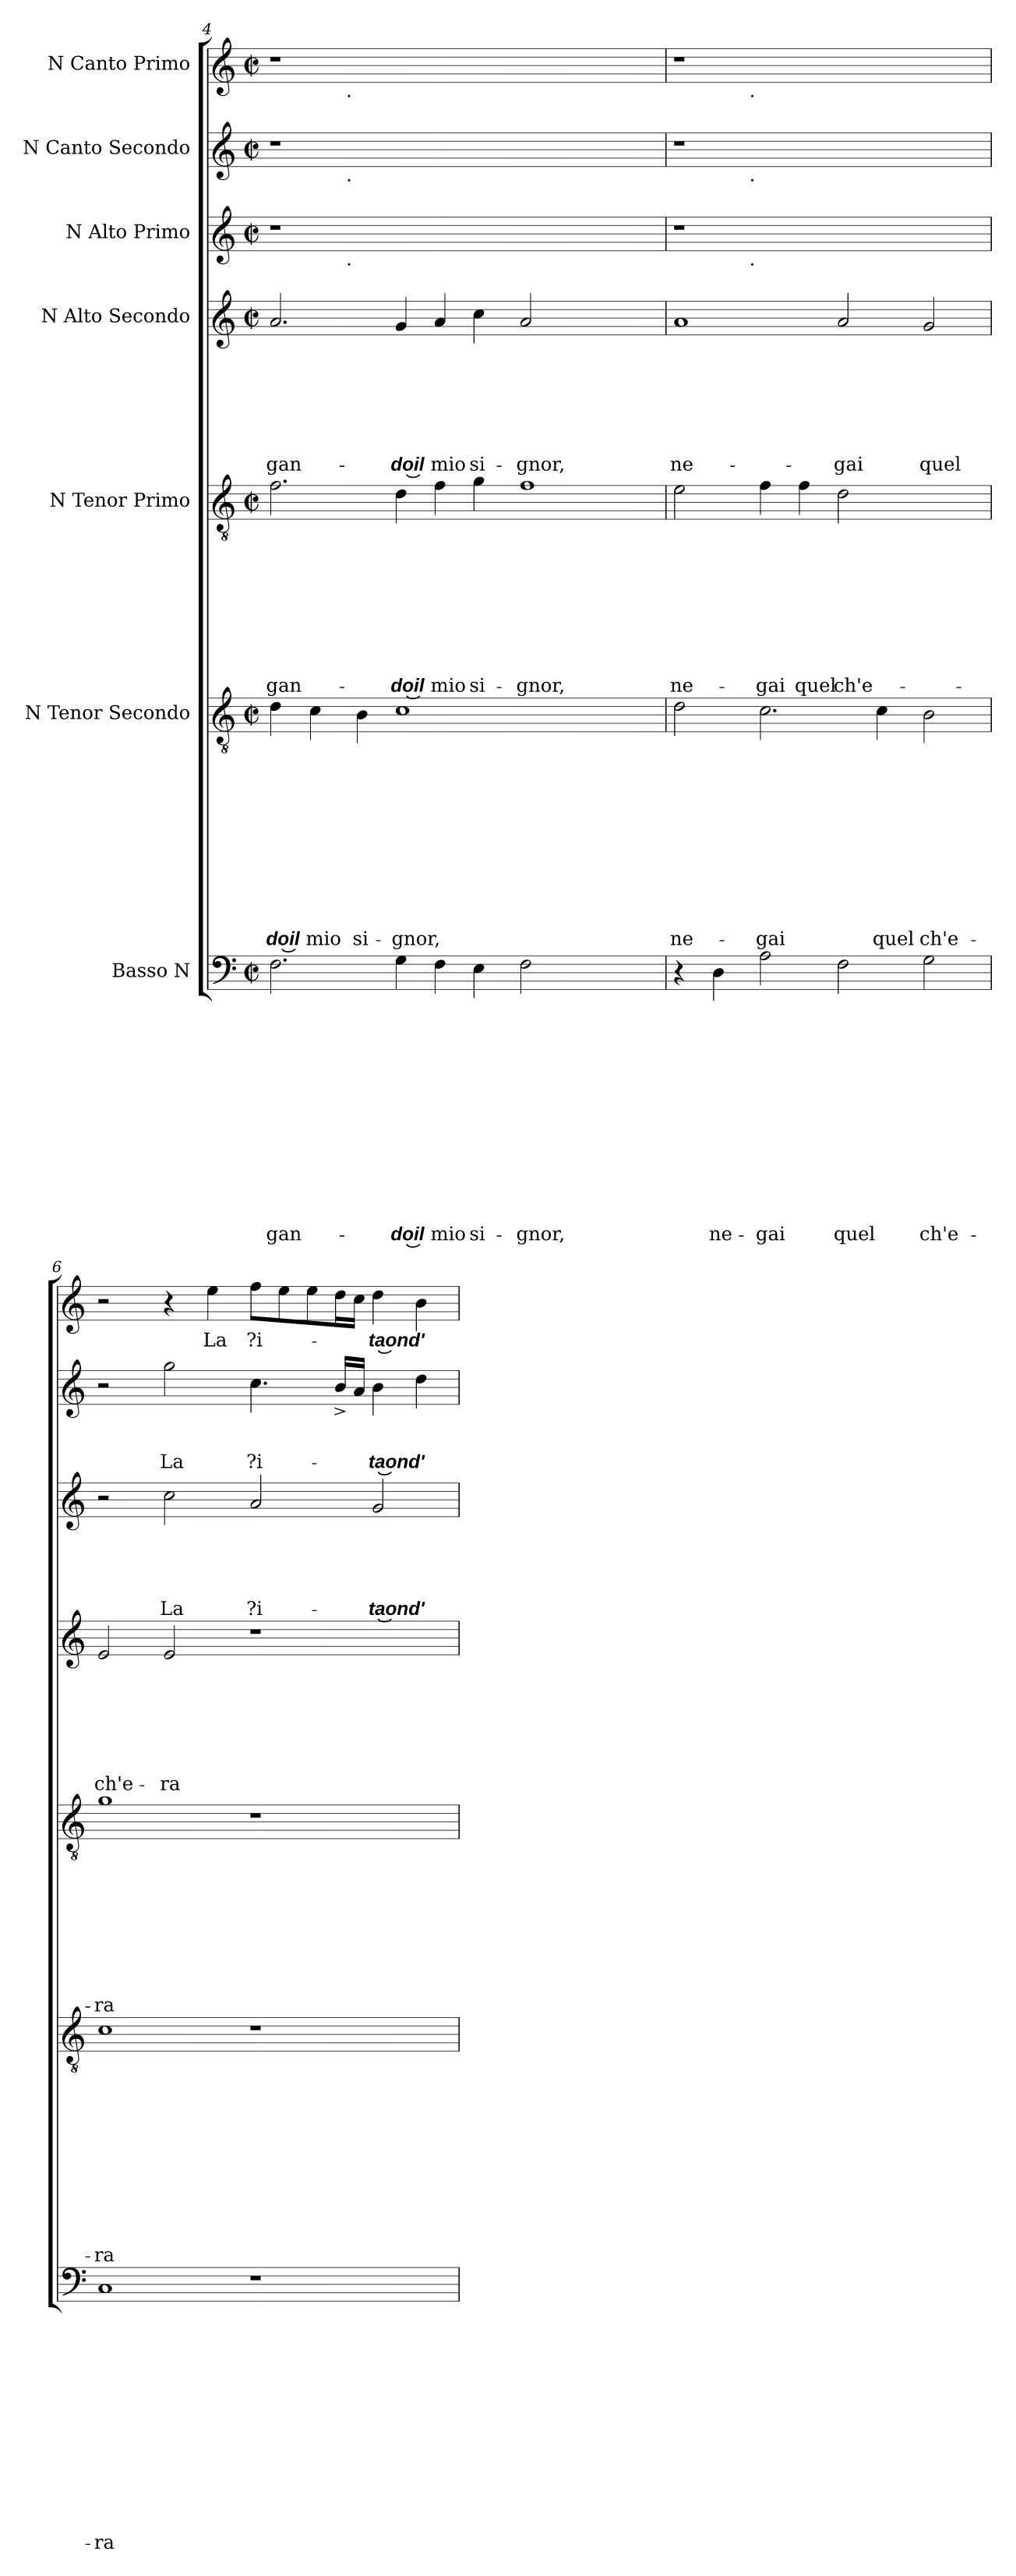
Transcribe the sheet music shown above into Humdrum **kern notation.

**kern	**text	**text	**text	**text	**text	**text	**text	**text	**text	**text	**text	**text	**text	**kern	**text	**text	**text	**text	**text	**text	**text	**text	**text	**text	**text	**kern	**text	**text	**text	**text	**text	**text	**text	**text	**text	**kern	**text	**text	**text	**text	**text	**text	**text	**kern	**text	**text	**text	**text	**text	**kern	**text	**text	**text	**kern	**text
*part7	*part7	*part7	*part7	*part7	*part7	*part7	*part7	*part7	*part7	*part7	*part7	*part7	*part7	*part6	*part6	*part6	*part6	*part6	*part6	*part6	*part6	*part6	*part6	*part6	*part6	*part5	*part5	*part5	*part5	*part5	*part5	*part5	*part5	*part5	*part5	*part4	*part4	*part4	*part4	*part4	*part4	*part4	*part4	*part3	*part3	*part3	*part3	*part3	*part3	*part2	*part2	*part2	*part2	*part1	*part1
*staff7	*staff7	*staff7	*staff7	*staff7	*staff7	*staff7	*staff7	*staff7	*staff7	*staff7	*staff7	*staff7	*staff7	*staff6	*staff6	*staff6	*staff6	*staff6	*staff6	*staff6	*staff6	*staff6	*staff6	*staff6	*staff6	*staff5	*staff5	*staff5	*staff5	*staff5	*staff5	*staff5	*staff5	*staff5	*staff5	*staff4	*staff4	*staff4	*staff4	*staff4	*staff4	*staff4	*staff4	*staff3	*staff3	*staff3	*staff3	*staff3	*staff3	*staff2	*staff2	*staff2	*staff2	*staff1	*staff1
*I"Basso N	*	*	*	*	*	*	*	*	*	*	*	*	*	*I"N Tenor Secondo	*	*	*	*	*	*	*	*	*	*	*	*I"N Tenor Primo	*	*	*	*	*	*	*	*	*	*I"N Alto Secondo	*	*	*	*	*	*	*	*I"N Alto Primo	*	*	*	*	*	*I"N Canto Secondo	*	*	*	*I"N Canto Primo	*
!!LO:PB:g=z
*clefF4	*	*	*	*	*	*	*	*	*	*	*	*	*	*clefGv2	*	*	*	*	*	*	*	*	*	*	*	*clefGv2	*	*	*	*	*	*	*	*	*	*clefG2	*	*	*	*	*	*	*	*clefG2	*	*	*	*	*	*clefG2	*	*	*	*clefG2	*
*k[]	*	*	*	*	*	*	*	*	*	*	*	*	*	*k[]	*	*	*	*	*	*	*	*	*	*	*	*k[]	*	*	*	*	*	*	*	*	*	*k[]	*	*	*	*	*	*	*	*k[]	*	*	*	*	*	*k[]	*	*	*	*k[]	*
*C:	*	*	*	*	*	*	*	*	*	*	*	*	*	*C:	*	*	*	*	*	*	*	*	*	*	*	*C:	*	*	*	*	*	*	*	*	*	*C:	*	*	*	*	*	*	*	*C:	*	*	*	*	*	*C:	*	*	*	*C:	*
*M2/2	*	*	*	*	*	*	*	*	*	*	*	*	*	*M2/2	*	*	*	*	*	*	*	*	*	*	*	*M2/2	*	*	*	*	*	*	*	*	*	*M2/2	*	*	*	*	*	*	*	*M2/2	*	*	*	*	*	*M2/2	*	*	*	*M2/2	*
*met(c|)	*	*	*	*	*	*	*	*	*	*	*	*	*	*met(c|)	*	*	*	*	*	*	*	*	*	*	*	*met(c|)	*	*	*	*	*	*	*	*	*	*met(c|)	*	*	*	*	*	*	*	*met(c|)	*	*	*	*	*	*met(c|)	*	*	*	*met(c|)	*
=4	=4	=4	=4	=4	=4	=4	=4	=4	=4	=4	=4	=4	=4	=4	=4	=4	=4	=4	=4	=4	=4	=4	=4	=4	=4	=4	=4	=4	=4	=4	=4	=4	=4	=4	=4	=4	=4	=4	=4	=4	=4	=4	=4	=4	=4	=4	=4	=4	=4	=4	=4	=4	=4	=4	=4
!	!	!	!	!	!	!	!	!	!	!	!	!	!LO:LY:b	!	!	!	!	!	!	!	!	!	!	!	!LO:LY:b	!	!	!	!	!	!	!	!	!	!LO:LY:b	!	!	!	!	!	!	!	!LO:LY:b	!	!	!	!	!	!	!	!	!	!	!	!
*	*	*	*	*	*	*	*	*	*	*	*	*	*	*	*	*	*	*	*	*	*	*	*	*	*	*	*	*	*	*	*	*	*	*	*	*	*	*	*	*	*	*	*	*^	*	*	*	*	*	*^	*	*	*	*^	*
2.F\	.	.	.	.	.	.	.	.	.	.	.	.	-gan-	4d\	.	.	.	.	.	.	.	.	.	.	-do͜il	2.f\	.	.	.	.	.	.	.	.	-gan-	2.a/	.	.	.	.	.	.	-gan-	1r	4...ryy	.	.	.	.	.	1r	4...ryy	.	.	.	1r	4...ryy	.
!	!	!	!	!	!	!	!	!	!	!	!	!	!	!	!	!	!	!	!	!	!	!	!	!	!LO:LY:b	!	!	!	!	!	!	!	!	!	!	!	!	!	!	!	!	!	!	!	!	!	!	!	!	!	!	!	!	!	!	!	!	!
.	.	.	.	.	.	.	.	.	.	.	.	.	.	4c\	.	.	.	.	.	.	.	.	.	.	mio	.	.	.	.	.	.	.	.	.	.	.	.	.	.	.	.	.	.	.	.	.	.	.	.	.	.	.	.	.	.	.	.	.
!	!	!	!	!	!	!	!	!	!	!	!	!	!	!	!	!	!	!	!	!	!	!	!	!	!	!	!	!	!	!	!	!	!	!	!	!	!	!	!	!	!	!	!	!	!	!	!	!	!	!	!	!	!	!	!	!	!LO:TX:b:t=.	!
!	!	!	!	!	!	!	!	!	!	!	!	!	!	!	!	!	!	!	!	!	!	!	!	!	!	!	!	!	!	!	!	!	!	!	!	!	!	!	!	!	!	!	!	!	!	!	!	!	!	!	!	!LO:TX:b:t=.	!	!	!	!	!	!
!	!	!	!	!	!	!	!	!	!	!	!	!	!	!	!	!	!	!	!	!	!	!	!	!	!	!	!	!	!	!	!	!	!	!	!	!	!	!	!	!	!	!	!	!	!LO:TX:b:t=.	!	!	!	!	!	!	!	!	!	!	!	!	!
.	.	.	.	.	.	.	.	.	.	.	.	.	.	.	.	.	.	.	.	.	.	.	.	.	.	.	.	.	.	.	.	.	.	.	.	.	.	.	.	.	.	.	.	.	1ryy	.	.	.	.	.	.	1ryy	.	.	.	.	1ryy	.
!	!	!	!	!	!	!	!	!	!	!	!	!	!	!	!	!	!	!	!	!	!	!	!	!	!LO:LY:b	!	!	!	!	!	!	!	!	!	!	!	!	!	!	!	!	!	!	!	!	!	!	!	!	!	!	!	!	!	!	!	!	!
.	.	.	.	.	.	.	.	.	.	.	.	.	.	4B\	.	.	.	.	.	.	.	.	.	.	si-	.	.	.	.	.	.	.	.	.	.	.	.	.	.	.	.	.	.	.	.	.	.	.	.	.	.	.	.	.	.	.	.	.
!	!	!	!	!	!	!	!	!	!	!	!	!	!LO:LY:b	!	!	!	!	!	!	!	!	!	!	!	!LO:LY:b	!	!	!	!	!	!	!	!	!	!LO:LY:b	!	!	!	!	!	!	!	!LO:LY:b	!	!	!	!	!	!	!	!	!	!	!	!	!	!	!
4G\	.	.	.	.	.	.	.	.	.	.	.	.	-do͜il	1c	.	.	.	.	.	.	.	.	.	.	-gnor,	4d\	.	.	.	.	.	.	.	.	-do͜il	4g/	.	.	.	.	.	.	-do͜il	.	.	.	.	.	.	.	.	.	.	.	.	.	.	.
!	!	!	!	!	!	!	!	!	!	!	!	!	!LO:LY:b	!	!	!	!	!	!	!	!	!	!	!	!	!	!	!	!	!	!	!	!	!	!LO:LY:b	!	!	!	!	!	!	!	!LO:LY:b	!	!	!	!	!	!	!	!	!	!	!	!	!	!	!
4F\	.	.	.	.	.	.	.	.	.	.	.	.	mio	.	.	.	.	.	.	.	.	.	.	.	.	4f\	.	.	.	.	.	.	.	.	mio	4a/	.	.	.	.	.	.	mio	1.ryy	.	.	.	.	.	.	1.ryy	.	.	.	.	1.ryy	.	.
!	!	!	!	!	!	!	!	!	!	!	!	!	!LO:LY:b	!	!	!	!	!	!	!	!	!	!	!	!	!	!	!	!	!	!	!	!	!	!LO:LY:b	!	!	!	!	!	!	!	!LO:LY:b	!	!	!	!	!	!	!	!	!	!	!	!	!	!	!
4E\	.	.	.	.	.	.	.	.	.	.	.	.	si-	.	.	.	.	.	.	.	.	.	.	.	.	4g\	.	.	.	.	.	.	.	.	si-	4cc\	.	.	.	.	.	.	si-	.	.	.	.	.	.	.	.	.	.	.	.	.	.	.
.	.	.	.	.	.	.	.	.	.	.	.	.	.	.	.	.	.	.	.	.	.	.	.	.	.	.	.	.	.	.	.	.	.	.	.	.	.	.	.	.	.	.	.	.	1ryy	.	.	.	.	.	.	1ryy	.	.	.	.	1ryy	.
!	!	!	!	!	!	!	!	!	!	!	!	!	!LO:LY:b	!	!	!	!	!	!	!	!	!	!	!	!	!	!	!	!	!	!	!	!	!	!LO:LY:b:rj	!	!	!	!	!	!	!	!LO:LY:b	!	!	!	!	!	!	!	!	!	!	!	!	!	!	!
2F\	.	.	.	.	.	.	.	.	.	.	.	.	-gnor,	.	.	.	.	.	.	.	.	.	.	.	.	1f	.	.	.	.	.	.	.	.	-gnor,	2a/	.	.	.	.	.	.	-gnor,	.	.	.	.	.	.	.	.	.	.	.	.	.	.	.
.	.	.	.	.	.	.	.	.	.	.	.	.	.	2.ryy	.	.	.	.	.	.	.	.	.	.	.	.	.	.	.	.	.	.	.	.	.	.	.	.	.	.	.	.	.	.	.	.	.	.	.	.	.	.	.	.	.	.	.	.
2ryy	.	.	.	.	.	.	.	.	.	.	.	.	.	.	.	.	.	.	.	.	.	.	.	.	.	.	.	.	.	.	.	.	.	.	.	2ryy	.	.	.	.	.	.	.	.	.	.	.	.	.	.	.	.	.	.	.	.	.	.
.	.	.	.	.	.	.	.	.	.	.	.	.	.	.	.	.	.	.	.	.	.	.	.	.	.	.	.	.	.	.	.	.	.	.	.	.	.	.	.	.	.	.	.	.	32ryy	.	.	.	.	.	.	32ryy	.	.	.	.	32ryy	.
=5	=5	=5	=5	=5	=5	=5	=5	=5	=5	=5	=5	=5	=5	=5	=5	=5	=5	=5	=5	=5	=5	=5	=5	=5	=5	=5	=5	=5	=5	=5	=5	=5	=5	=5	=5	=5	=5	=5	=5	=5	=5	=5	=5	=5	=5	=5	=5	=5	=5	=5	=5	=5	=5	=5	=5	=5	=5	=5
!	!	!	!	!	!	!	!	!	!	!	!	!	!	!	!	!	!	!	!	!	!	!	!	!	!LO:LY:b	!	!	!	!	!	!	!	!	!	!LO:LY:b	!	!	!	!	!	!	!	!LO:LY:b	!	!	!	!	!	!	!	!	!	!	!	!	!	!	!
4r	.	.	.	.	.	.	.	.	.	.	.	.	.	2d\	.	.	.	.	.	.	.	.	.	.	ne-	2e\	.	.	.	.	.	.	.	.	ne-	1a	.	.	.	.	.	.	ne-	1r	4...ryy	.	.	.	.	.	1r	4...ryy	.	.	.	1r	4...ryy	.
!	!	!	!	!	!	!	!	!	!	!	!	!	!LO:LY:b	!	!	!	!	!	!	!	!	!	!	!	!	!	!	!	!	!	!	!	!	!	!	!	!	!	!	!	!	!	!	!	!	!	!	!	!	!	!	!	!	!	!	!	!	!
4D\	.	.	.	.	.	.	.	.	.	.	.	.	ne-	.	.	.	.	.	.	.	.	.	.	.	.	.	.	.	.	.	.	.	.	.	.	.	.	.	.	.	.	.	.	.	.	.	.	.	.	.	.	.	.	.	.	.	.	.
!	!	!	!	!	!	!	!	!	!	!	!	!	!	!	!	!	!	!	!	!	!	!	!	!	!	!	!	!	!	!	!	!	!	!	!	!	!	!	!	!	!	!	!	!	!	!	!	!	!	!	!	!	!	!	!	!	!LO:TX:b:t=.	!
!	!	!	!	!	!	!	!	!	!	!	!	!	!	!	!	!	!	!	!	!	!	!	!	!	!	!	!	!	!	!	!	!	!	!	!	!	!	!	!	!	!	!	!	!	!	!	!	!	!	!	!	!LO:TX:b:t=.	!	!	!	!	!	!
!	!	!	!	!	!	!	!	!	!	!	!	!	!	!	!	!	!	!	!	!	!	!	!	!	!	!	!	!	!	!	!	!	!	!	!	!	!	!	!	!	!	!	!	!	!LO:TX:b:t=.	!	!	!	!	!	!	!	!	!	!	!	!	!
.	.	.	.	.	.	.	.	.	.	.	.	.	.	.	.	.	.	.	.	.	.	.	.	.	.	.	.	.	.	.	.	.	.	.	.	.	.	.	.	.	.	.	.	.	1ryy	.	.	.	.	.	.	1ryy	.	.	.	.	1ryy	.
!	!	!	!	!	!	!	!	!	!	!	!	!	!LO:LY:b	!	!	!	!	!	!	!	!	!	!	!	!LO:LY:b	!	!	!	!	!	!	!	!	!	!LO:LY:b	!	!	!	!	!	!	!	!	!	!	!	!	!	!	!	!	!	!	!	!	!	!	!
2A\	.	.	.	.	.	.	.	.	.	.	.	.	-gai	2.c\	.	.	.	.	.	.	.	.	.	.	-gai	4f\	.	.	.	.	.	.	.	.	-gai	.	.	.	.	.	.	.	.	.	.	.	.	.	.	.	.	.	.	.	.	.	.	.
!	!	!	!	!	!	!	!	!	!	!	!	!	!	!	!	!	!	!	!	!	!	!	!	!	!	!	!	!	!	!	!	!	!	!	!LO:LY:b	!	!	!	!	!	!	!	!	!	!	!	!	!	!	!	!	!	!	!	!	!	!	!
.	.	.	.	.	.	.	.	.	.	.	.	.	.	.	.	.	.	.	.	.	.	.	.	.	.	4f\	.	.	.	.	.	.	.	.	quel	.	.	.	.	.	.	.	.	.	.	.	.	.	.	.	.	.	.	.	.	.	.	.
!	!	!	!	!	!	!	!	!	!	!	!	!	!LO:LY:b	!	!	!	!	!	!	!	!	!	!	!	!	!	!	!	!	!	!	!	!	!	!LO:LY:b	!	!	!	!	!	!	!	!LO:LY:b	!	!	!	!	!	!	!	!	!	!	!	!	!	!	!
2F\	.	.	.	.	.	.	.	.	.	.	.	.	quel	.	.	.	.	.	.	.	.	.	.	.	.	2d\	.	.	.	.	.	.	.	.	ch'e-	2a/	.	.	.	.	.	.	-gai	1ryy	.	.	.	.	.	.	1ryy	.	.	.	.	1ryy	.	.
!	!	!	!	!	!	!	!	!	!	!	!	!	!	!	!	!	!	!	!	!	!	!	!	!	!LO:LY:b	!	!	!	!	!	!	!	!	!	!	!	!	!	!	!	!	!	!	!	!	!	!	!	!	!	!	!	!	!	!	!	!	!
.	.	.	.	.	.	.	.	.	.	.	.	.	.	4c\	.	.	.	.	.	.	.	.	.	.	quel	.	.	.	.	.	.	.	.	.	.	.	.	.	.	.	.	.	.	.	.	.	.	.	.	.	.	.	.	.	.	.	.	.
.	.	.	.	.	.	.	.	.	.	.	.	.	.	.	.	.	.	.	.	.	.	.	.	.	.	.	.	.	.	.	.	.	.	.	.	.	.	.	.	.	.	.	.	.	2ryy	.	.	.	.	.	.	2ryy	.	.	.	.	2ryy	.
!	!	!	!	!	!	!	!	!	!	!	!	!	!LO:LY:b	!	!	!	!	!	!	!	!	!	!	!	!LO:LY:b	!	!	!	!	!	!	!	!	!	!	!	!	!	!	!	!	!	!LO:LY:b	!	!	!	!	!	!	!	!	!	!	!	!	!	!	!
2G\	.	.	.	.	.	.	.	.	.	.	.	.	ch'e-	2B\	.	.	.	.	.	.	.	.	.	.	ch'e-	2ryy	.	.	.	.	.	.	.	.	.	2g/	.	.	.	.	.	.	quel	.	.	.	.	.	.	.	.	.	.	.	.	.	.	.
.	.	.	.	.	.	.	.	.	.	.	.	.	.	.	.	.	.	.	.	.	.	.	.	.	.	.	.	.	.	.	.	.	.	.	.	.	.	.	.	.	.	.	.	.	32ryy	.	.	.	.	.	.	32ryy	.	.	.	.	32ryy	.
=6	=6	=6	=6	=6	=6	=6	=6	=6	=6	=6	=6	=6	=6	=6	=6	=6	=6	=6	=6	=6	=6	=6	=6	=6	=6	=6	=6	=6	=6	=6	=6	=6	=6	=6	=6	=6	=6	=6	=6	=6	=6	=6	=6	=6	=6	=6	=6	=6	=6	=6	=6	=6	=6	=6	=6	=6	=6	=6
!	!	!	!	!	!	!	!	!	!	!	!	!	!LO:LY:b	!	!	!	!	!	!	!	!	!	!	!	!LO:LY:b	!	!	!	!	!	!	!	!	!	!LO:LY:b	!	!	!	!	!	!	!	!LO:LY:b	!	!	!	!	!	!	!	!	!	!	!	!	!	!	!
*	*	*	*	*	*	*	*	*	*	*	*	*	*	*	*	*	*	*	*	*	*	*	*	*	*	*	*	*	*	*	*	*	*	*	*	*	*	*	*	*	*	*	*	*v	*v	*	*	*	*	*	*	*	*	*	*	*v	*v	*
*	*	*	*	*	*	*	*	*	*	*	*	*	*	*	*	*	*	*	*	*	*	*	*	*	*	*	*	*	*	*	*	*	*	*	*	*	*	*	*	*	*	*	*	*	*	*	*	*	*	*v	*v	*	*	*	*	*
1C	.	.	.	.	.	.	.	.	.	.	.	.	-ra	1c	.	.	.	.	.	.	.	.	.	.	-ra	1g	.	.	.	.	.	.	.	.	-ra	2e/	.	.	.	.	.	.	ch'e-	2r	.	.	.	.	.	2r	.	.	.	2r	.
!	!	!	!	!	!	!	!	!	!	!	!	!	!	!	!	!	!	!	!	!	!	!	!	!	!	!	!	!	!	!	!	!	!	!	!	!	!	!	!	!	!	!	!LO:LY:b	!	!	!	!	!	!LO:LY:b	!	!	!	!LO:LY:b	!	!
.	.	.	.	.	.	.	.	.	.	.	.	.	.	.	.	.	.	.	.	.	.	.	.	.	.	.	.	.	.	.	.	.	.	.	.	2e/	.	.	.	.	.	.	-ra	2cc\	.	.	.	.	-La	2gg\	.	.	-La	4r	.
!	!	!	!	!	!	!	!	!	!	!	!	!	!	!	!	!	!	!	!	!	!	!	!	!	!	!	!	!	!	!	!	!	!	!	!	!	!	!	!	!	!	!	!	!	!	!	!	!	!	!	!	!	!	!	!LO:LY:b
.	.	.	.	.	.	.	.	.	.	.	.	.	.	.	.	.	.	.	.	.	.	.	.	.	.	.	.	.	.	.	.	.	.	.	.	.	.	.	.	.	.	.	.	.	.	.	.	.	.	.	.	.	.	4ee\	-La
!	!	!	!	!	!	!	!	!	!	!	!	!	!	!	!	!	!	!	!	!	!	!	!	!	!	!	!	!	!	!	!	!	!	!	!	!	!	!	!	!	!	!	!	!	!	!	!	!	!LO:LY:b	!	!	!	!LO:LY:b	!	!LO:LY:b
1r	.	.	.	.	.	.	.	.	.	.	.	.	.	1r	.	.	.	.	.	.	.	.	.	.	.	1r	.	.	.	.	.	.	.	.	.	1r	.	.	.	.	.	.	.	2a/	.	.	.	.	?i-	4.cc\	.	.	?i-	8ff\L	?i-
.	.	.	.	.	.	.	.	.	.	.	.	.	.	.	.	.	.	.	.	.	.	.	.	.	.	.	.	.	.	.	.	.	.	.	.	.	.	.	.	.	.	.	.	.	.	.	.	.	.	.	.	.	.	8ee\	.
.	.	.	.	.	.	.	.	.	.	.	.	.	.	.	.	.	.	.	.	.	.	.	.	.	.	.	.	.	.	.	.	.	.	.	.	.	.	.	.	.	.	.	.	.	.	.	.	.	.	.	.	.	.	8ee\	.
.	.	.	.	.	.	.	.	.	.	.	.	.	.	.	.	.	.	.	.	.	.	.	.	.	.	.	.	.	.	.	.	.	.	.	.	.	.	.	.	.	.	.	.	.	.	.	.	.	.	16b^</LL	.	.	.	16dd\L	.
.	.	.	.	.	.	.	.	.	.	.	.	.	.	.	.	.	.	.	.	.	.	.	.	.	.	.	.	.	.	.	.	.	.	.	.	.	.	.	.	.	.	.	.	.	.	.	.	.	.	16a/JJ	.	.	.	16cc\JJ	.
!	!	!	!	!	!	!	!	!	!	!	!	!	!	!	!	!	!	!	!	!	!	!	!	!	!	!	!	!	!	!	!	!	!	!	!	!	!	!	!	!	!	!	!	!	!	!	!	!	!LO:LY:b	!	!	!	!LO:LY:b	!	!LO:LY:b
.	.	.	.	.	.	.	.	.	.	.	.	.	.	.	.	.	.	.	.	.	.	.	.	.	.	.	.	.	.	.	.	.	.	.	.	.	.	.	.	.	.	.	.	2g/	.	.	.	.	-ta͜ond'	4b\	.	.	-ta͜ond'	4dd\	-ta͜ond'
.	.	.	.	.	.	.	.	.	.	.	.	.	.	.	.	.	.	.	.	.	.	.	.	.	.	.	.	.	.	.	.	.	.	.	.	.	.	.	.	.	.	.	.	.	.	.	.	.	.	4dd\	.	.	.	4b\	.
=	=	=	=	=	=	=	=	=	=	=	=	=	=	=	=	=	=	=	=	=	=	=	=	=	=	=	=	=	=	=	=	=	=	=	=	=	=	=	=	=	=	=	=	=	=	=	=	=	=	=	=	=	=	=	=
*-	*-	*-	*-	*-	*-	*-	*-	*-	*-	*-	*-	*-	*-	*-	*-	*-	*-	*-	*-	*-	*-	*-	*-	*-	*-	*-	*-	*-	*-	*-	*-	*-	*-	*-	*-	*-	*-	*-	*-	*-	*-	*-	*-	*-	*-	*-	*-	*-	*-	*-	*-	*-	*-	*-	*-
